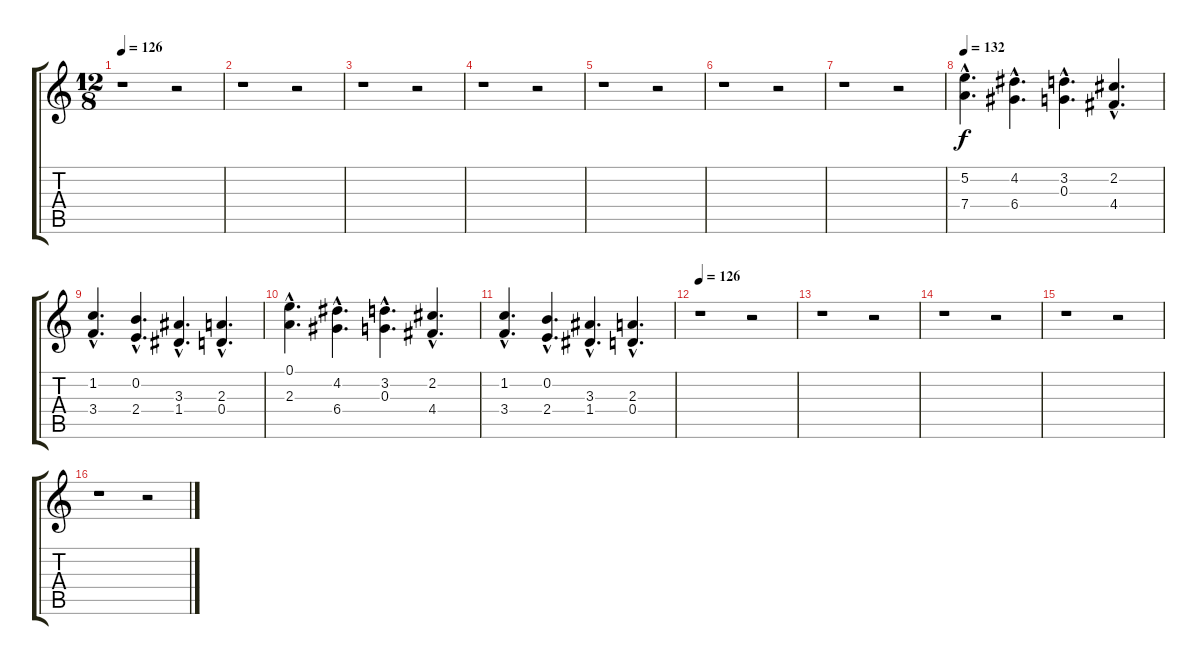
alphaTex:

\track "" {instrument distortionguitar}
\staff {score tabs}
\tuning (E4 B3 G3 D3 A2 E2) {hide}
\ts (12 8)
\tempo 126
\clef g2
\ks c
r.1{dy f} r.2 |
r.1 r.2 |
r.1 r.2 |
r.1 r.2 |
r.1 r.2 |
r.1 r.2 |
r.1 r.2 |
\tempo 132
(5.2{hac} 7.4{hac}).4{d} (4.2{hac} 6.4{hac}).4{d} (3.2{hac} 0.3{hac}).4{d} (2.2{hac} 4.4{hac}).4{d} |
(1.2{hac} 3.4{hac}).4{d} (0.2{hac} 2.4{hac}).4{d} (3.3{hac} 1.4{hac}).4{d} (2.3{hac} 0.4{hac}).4{d} |
(0.1{hac} 2.3{hac}).4{d} (4.2{hac} 6.4{hac}).4{d} (3.2{hac} 0.3{hac}).4{d} (2.2{hac} 4.4{hac}).4{d} |
(1.2{hac} 3.4{hac}).4{d} (0.2{hac} 2.4{hac}).4{d} (3.3{hac} 1.4{hac}).4{d} (2.3{hac} 0.4{hac}).4{d} |
\tempo 126
r.1 r.2 |
r.1 r.2 |
r.1 r.2 |
r.1 r.2 |
r.1 r.2
